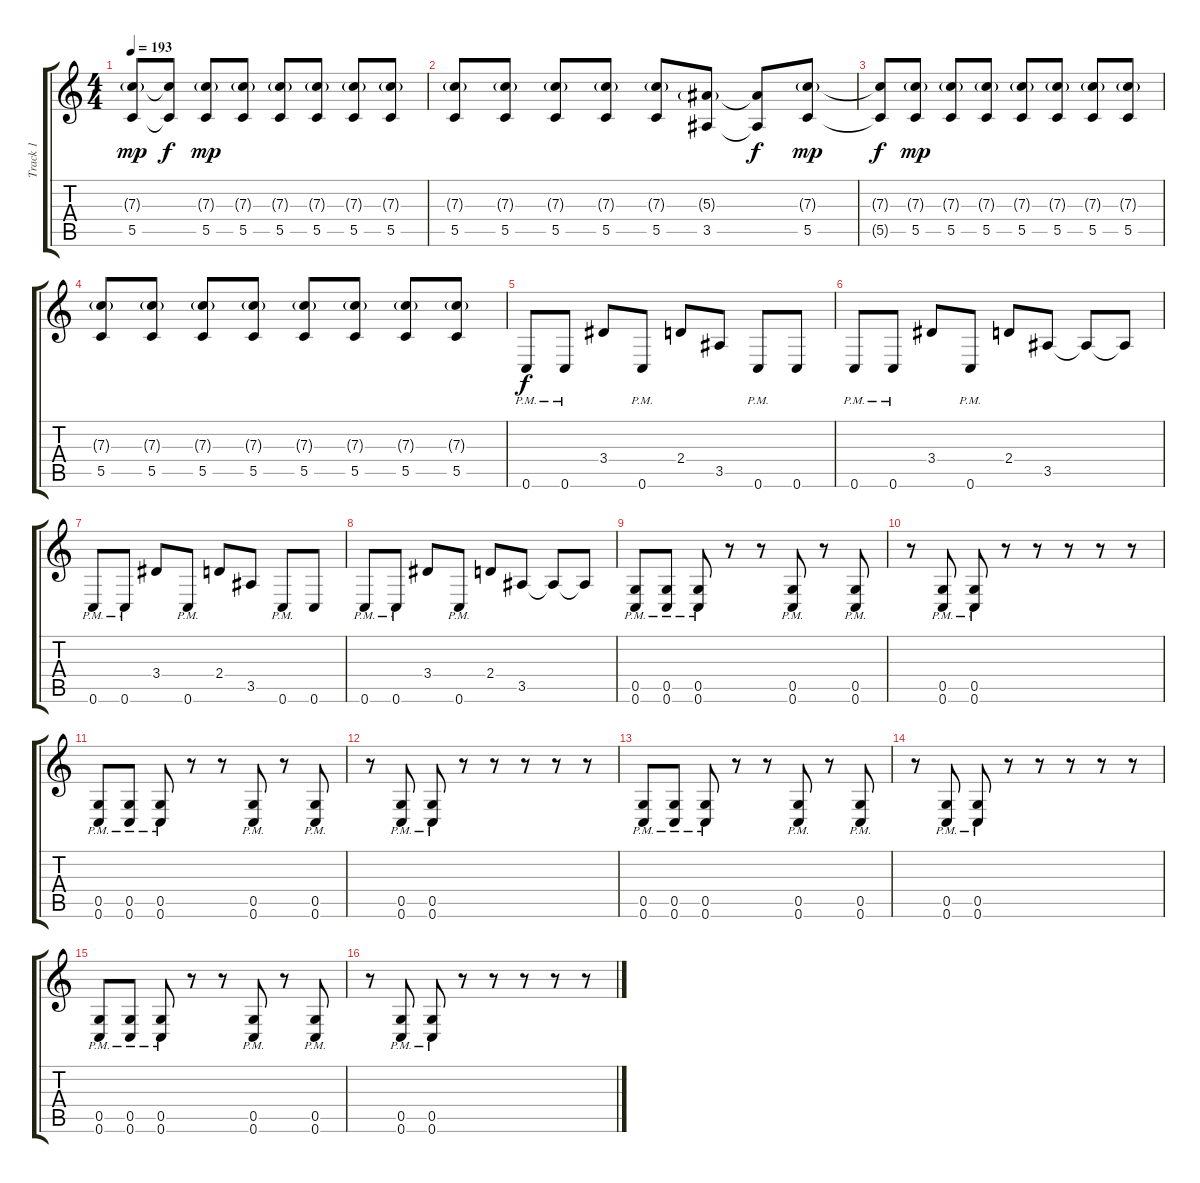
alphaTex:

\track ("Track 1" "Track 1") {instrument distortionguitar}
\staff {score tabs}
\tuning (D4 A3 F3 C3 G2 C2) {hide}
\ts (4 4)
\tempo 193
\clef g2
\ks c
(7.3{g} 5.5).8{dy mp} (7.3{t} 5.5{t}).8{dy f} (7.3{g} 5.5).8{dy mp} (7.3{g} 5.5).8 (7.3{g} 5.5).8 (7.3{g} 5.5).8 (7.3{g} 5.5).8 (7.3{g} 5.5).8 |
(7.3{g} 5.5).8 (7.3{g} 5.5).8 (7.3{g} 5.5).8 (7.3{g} 5.5).8 (7.3{g} 5.5).8 (5.3{g} 3.5).8 (5.3{t} 3.5{t}).8{dy f} (7.3{g} 5.5).8{dy mp} |
(7.3{t} 5.5{t}).8{dy f} (7.3{g} 5.5).8{dy mp} (7.3{g} 5.5).8 (7.3{g} 5.5).8 (7.3{g} 5.5).8 (7.3{g} 5.5).8 (7.3{g} 5.5).8 (7.3{g} 5.5).8 |
(7.3{g} 5.5).8 (7.3{g} 5.5).8 (7.3{g} 5.5).8 (7.3{g} 5.5).8 (7.3{g} 5.5).8 (7.3{g} 5.5).8 (7.3{g} 5.5).8 (7.3{g} 5.5).8 |
0.6{pm}.8{dy f} 0.6{pm}.8 3.4.8 0.6{pm}.8 2.4.8 3.5.8 0.6{pm}.8 0.6.8 |
0.6{pm}.8 0.6{pm}.8 3.4.8 0.6{pm}.8 2.4.8 3.5.8 3.5{t}.8 3.5{t}.8 |
0.6{pm}.8 0.6{pm}.8 3.4.8 0.6{pm}.8 2.4.8 3.5.8 0.6{pm}.8 0.6.8 |
0.6{pm}.8 0.6{pm}.8 3.4.8 0.6{pm}.8 2.4.8 3.5.8 3.5{t}.8 3.5{t}.8 |
(0.5{pm} 0.6{pm}).8 (0.5{pm} 0.6{pm}).8 (0.5{pm} 0.6{pm}).8 r.8 r.8 (0.5{pm} 0.6{pm}).8 r.8 (0.5{pm} 0.6{pm}).8 |
r.8 (0.5{pm} 0.6{pm}).8 (0.5{pm} 0.6{pm}).8 r.8 r.8 r.8 r.8 r.8 |
(0.5{pm} 0.6{pm}).8 (0.5{pm} 0.6{pm}).8 (0.5{pm} 0.6{pm}).8 r.8 r.8 (0.5{pm} 0.6{pm}).8 r.8 (0.5{pm} 0.6{pm}).8 |
r.8 (0.5{pm} 0.6{pm}).8 (0.5{pm} 0.6{pm}).8 r.8 r.8 r.8 r.8 r.8 |
(0.5{pm} 0.6{pm}).8 (0.5{pm} 0.6{pm}).8 (0.5{pm} 0.6{pm}).8 r.8 r.8 (0.5{pm} 0.6{pm}).8 r.8 (0.5{pm} 0.6{pm}).8 |
r.8 (0.5{pm} 0.6{pm}).8 (0.5{pm} 0.6{pm}).8 r.8 r.8 r.8 r.8 r.8 |
(0.5{pm} 0.6{pm}).8 (0.5{pm} 0.6{pm}).8 (0.5{pm} 0.6{pm}).8 r.8 r.8 (0.5{pm} 0.6{pm}).8 r.8 (0.5{pm} 0.6{pm}).8 |
r.8 (0.5{pm} 0.6{pm}).8 (0.5{pm} 0.6{pm}).8 r.8 r.8 r.8 r.8 r.8
